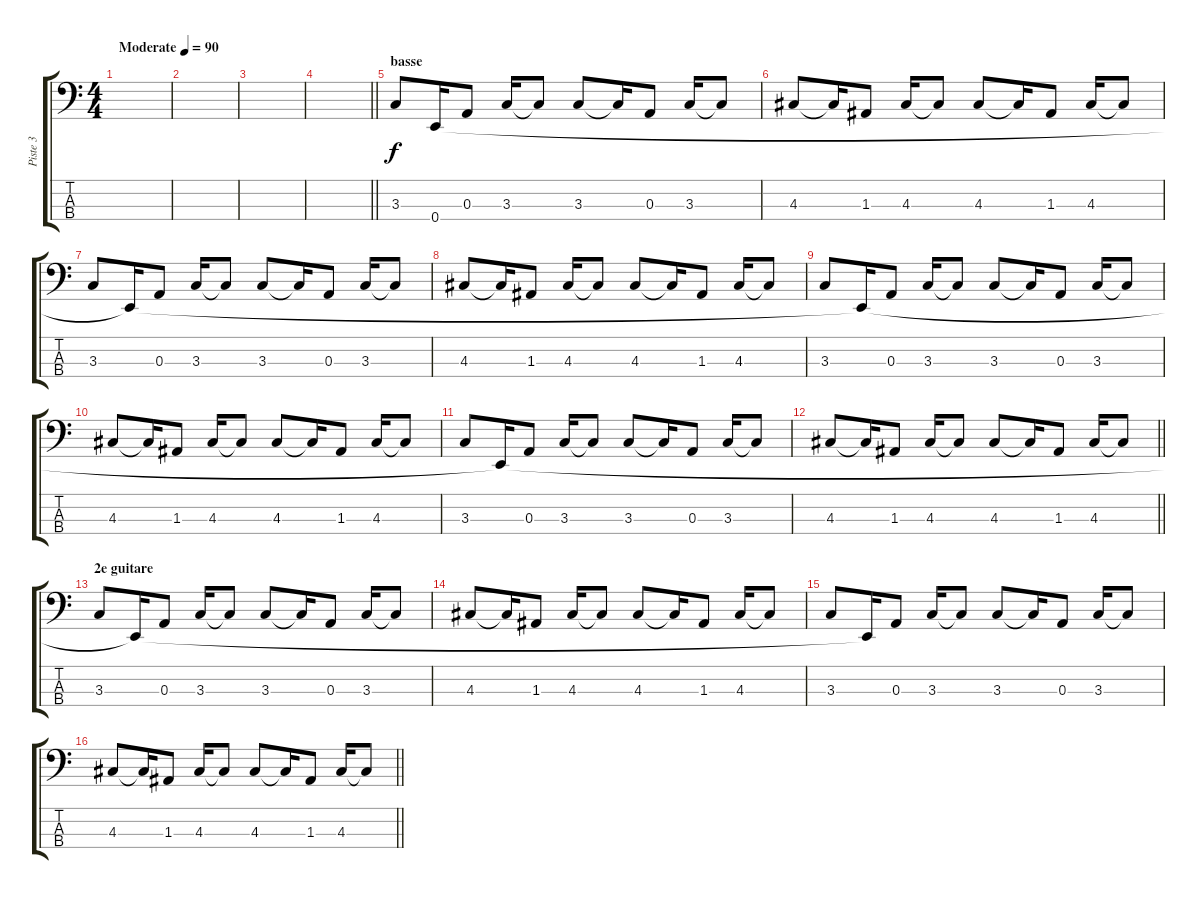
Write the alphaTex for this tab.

\track ("Piste 3" "Piste 3") {instrument electricbassfinger}
\staff {score tabs}
\tuning (G2 D2 A1 E1) {hide}
\ts (4 4)
\tempo (90 "Moderate")
\clef f4
\ks c
|
|
|
\barLineRight lightlight
|
\section ("" "basse")
3.3.8 0.4.16 0.3.8 3.3.16 3.3{t}.8 3.3.8 3.3{t}.16 0.3.8 3.3.16 3.3{t}.8 |
4.3.8 4.3{t}.16 1.3.8 4.3.16 4.3{t}.8 4.3.8 4.3{t}.16 1.3.8 4.3.16 4.3{t}.8 |
3.3.8 0.4{t}.16 0.3.8 3.3.16 3.3{t}.8 3.3.8 3.3{t}.16 0.3.8 3.3.16 3.3{t}.8 |
4.3.8 4.3{t}.16 1.3.8 4.3.16 4.3{t}.8 4.3.8 4.3{t}.16 1.3.8 4.3.16 4.3{t}.8 |
3.3.8 0.4{t}.16 0.3.8 3.3.16 3.3{t}.8 3.3.8 3.3{t}.16 0.3.8 3.3.16 3.3{t}.8 |
4.3.8 4.3{t}.16 1.3.8 4.3.16 4.3{t}.8 4.3.8 4.3{t}.16 1.3.8 4.3.16 4.3{t}.8 |
3.3.8 0.4{t}.16 0.3.8 3.3.16 3.3{t}.8 3.3.8 3.3{t}.16 0.3.8 3.3.16 3.3{t}.8 |
\barLineRight lightlight
4.3.8 4.3{t}.16 1.3.8 4.3.16 4.3{t}.8 4.3.8 4.3{t}.16 1.3.8 4.3.16 4.3{t}.8 |
\section ("" "2e guitare")
3.3.8 0.4{t}.16 0.3.8 3.3.16 3.3{t}.8 3.3.8 3.3{t}.16 0.3.8 3.3.16 3.3{t}.8 |
4.3.8 4.3{t}.16 1.3.8 4.3.16 4.3{t}.8 4.3.8 4.3{t}.16 1.3.8 4.3.16 4.3{t}.8 |
3.3.8 0.4{t}.16 0.3.8 3.3.16 3.3{t}.8 3.3.8 3.3{t}.16 0.3.8 3.3.16 3.3{t}.8 |
\barLineRight lightlight
4.3.8 4.3{t}.16 1.3.8 4.3.16 4.3{t}.8 4.3.8 4.3{t}.16 1.3.8 4.3.16 4.3{t}.8
